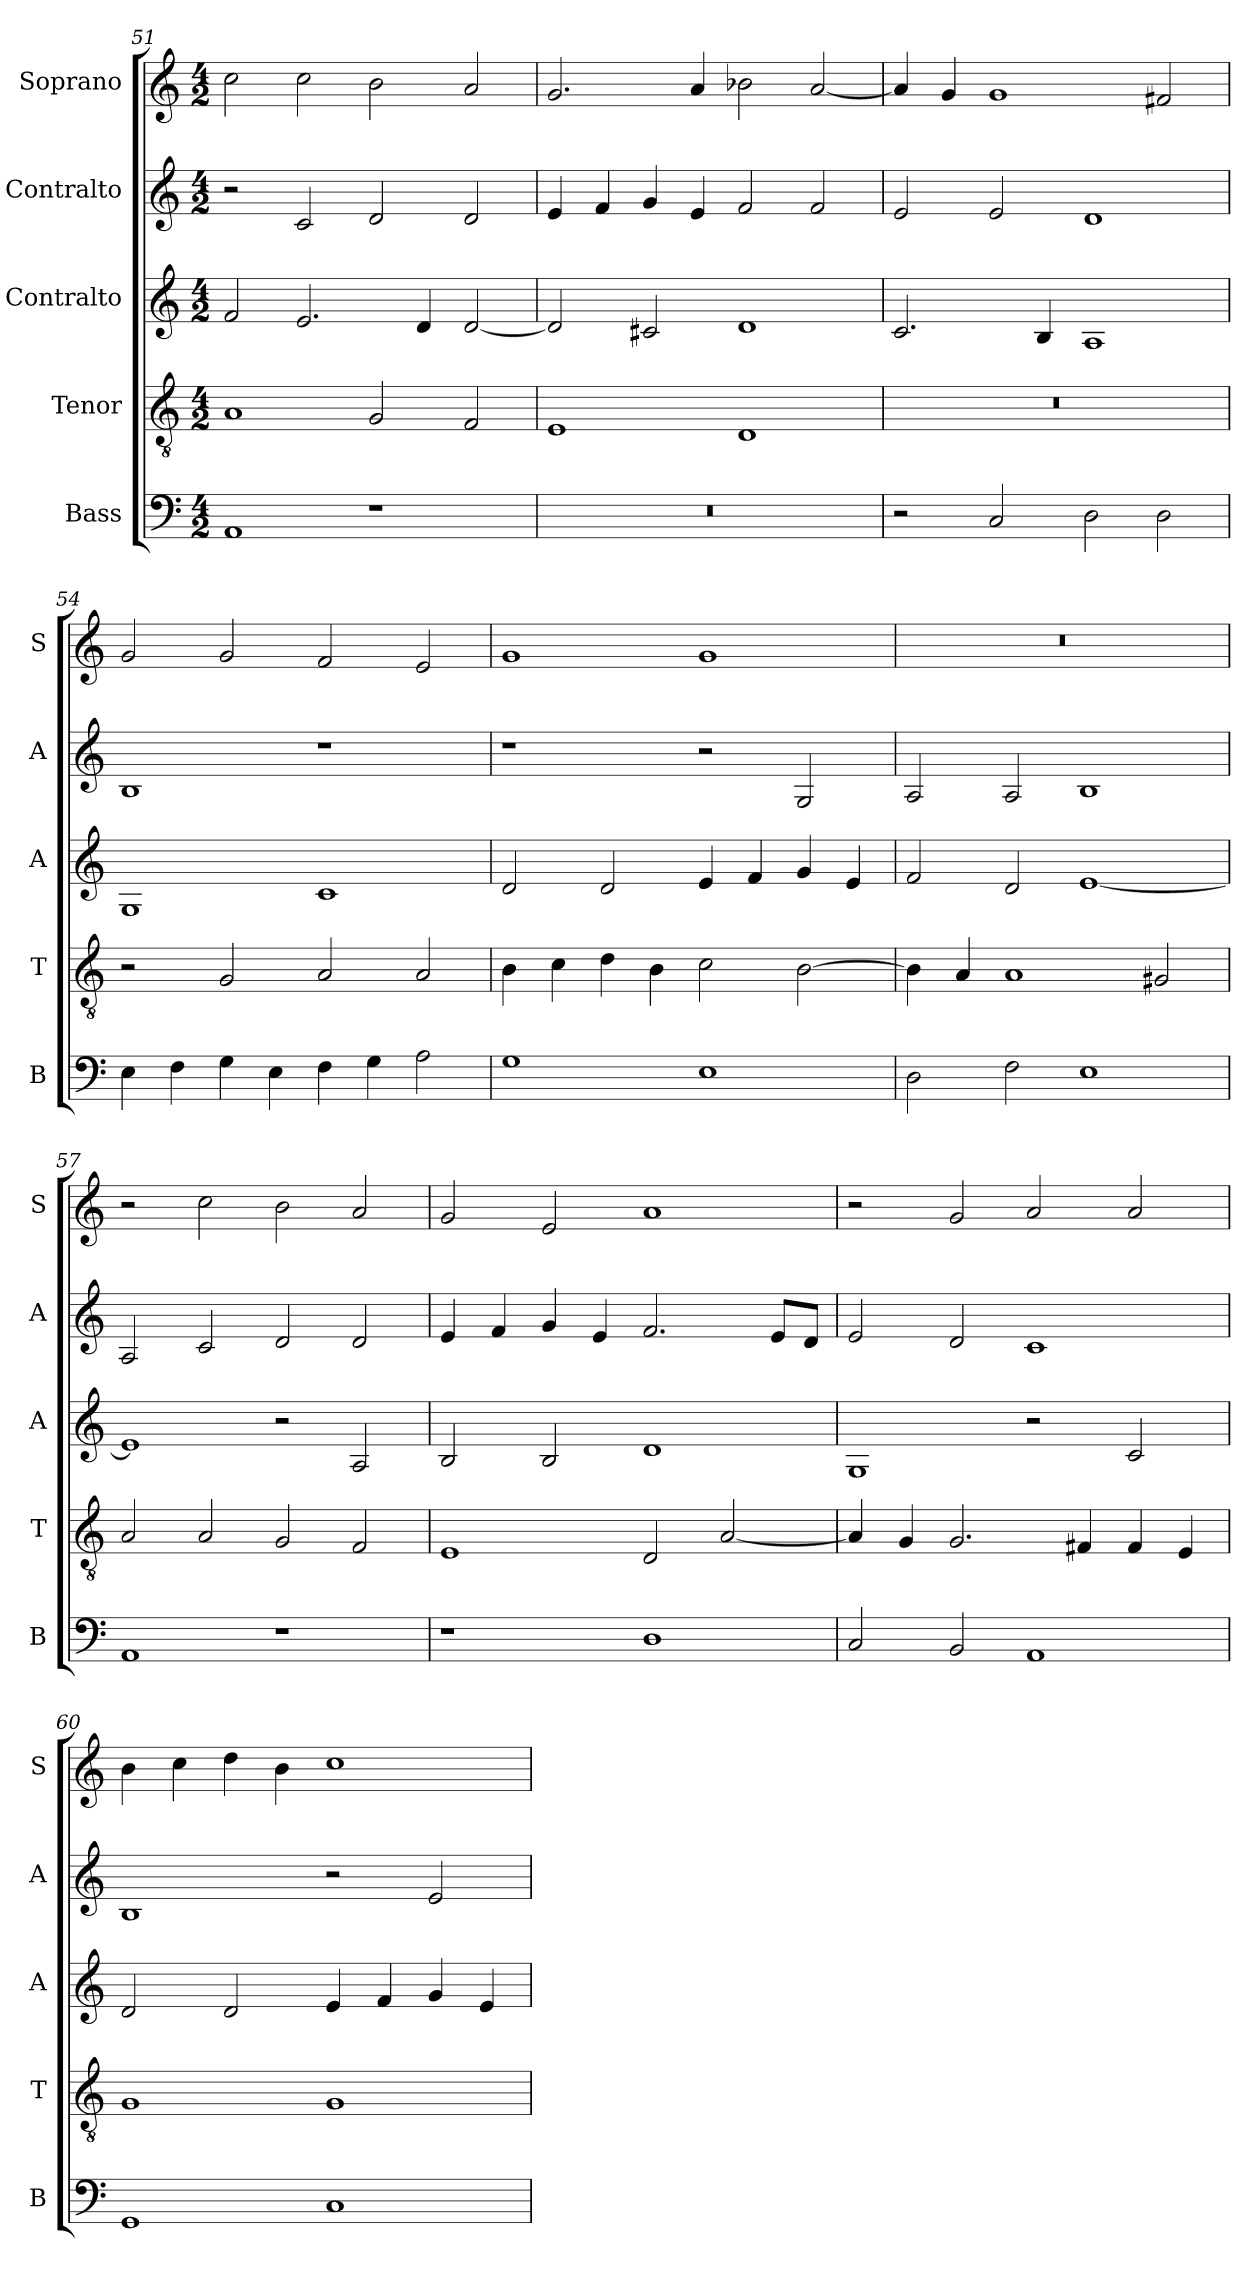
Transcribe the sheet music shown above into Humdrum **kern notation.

**kern	**kern	**kern	**kern	**kern
*part5	*part4	*part3	*part2	*part1
*staff5	*staff4	*staff3	*staff2	*staff1
*I"Bass	*I"Tenor	*I"Contralto	*I"Contralto	*I"Soprano
*I'B	*I'T	*I'A	*I'A	*I'S
*clefF4	*clefGv2	*clefG2	*clefG2	*clefG2
*k[]	*k[]	*k[]	*k[]	*k[]
*E:phr	*E:phr	*E:phr	*E:phr	*E:phr
*M4/2	*M4/2	*M4/2	*M4/2	*M4/2
=51	=51	=51	=51	=51
1AA	1A	2f	2r	2cc
.	.	2.e	2c	2cc
1r	2G	.	2d	2b
.	.	4d	.	.
.	2F	[2d	2d	2a
=52	=52	=52	=52	=52
0r	1E	2d]	4e	2.g
.	.	.	4f	.
.	.	2c#X	4g	.
.	.	.	4e	4a
.	1D	1d	2f	2b-X
.	.	.	2f	[2a
=53	=53	=53	=53	=53
2r	0r	2.c	2e	4a]
.	.	.	.	4g
2C	.	.	2e	1g
.	.	4B	.	.
2D	.	1A	1d	.
2D	.	.	.	2f#X
=54	=54	=54	=54	=54
4E	2r	1G	1B	2g
4F	.	.	.	.
4G	2G	.	.	2g
4E	.	.	.	.
4F	2A	1c	1r	2f
4G	.	.	.	.
2A	2A	.	.	2e
=55	=55	=55	=55	=55
1G	4B	2d	1r	1g
.	4c	.	.	.
.	4d	2d	.	.
.	4B	.	.	.
1E	2c	4e	2r	1g
.	.	4f	.	.
.	[2B	4g	2G	.
.	.	4e	.	.
=56	=56	=56	=56	=56
2D	4B]	2f	2A	0r
.	4A	.	.	.
2F	1A	2d	2A	.
1E	.	[1e	1B	.
.	2G#X	.	.	.
=57	=57	=57	=57	=57
1AA	2A	1e]	2A	2r
.	2A	.	2c	2cc
1r	2G	2r	2d	2b
.	2F	2A	2d	2a
=58	=58	=58	=58	=58
1r	1E	2B	4e	2g
.	.	.	4f	.
.	.	2B	4g	2e
.	.	.	4e	.
1D	2D	1d	2.f	1a
.	[2A	.	.	.
.	.	.	8e/L	.
.	.	.	8d/J	.
=59	=59	=59	=59	=59
2C	4A]	1G	2e	2r
.	4G	.	.	.
2BB	2.G	.	2d	2g
1AA	.	2r	1c	2a
.	4F#X	.	.	.
.	4F#	2c	.	2a
.	4E	.	.	.
=60	=60	=60	=60	=60
1GG	1G	2d	1B	4b
.	.	.	.	4cc
.	.	2d	.	4dd
.	.	.	.	4b
1C	1G	4e	2r	1cc
.	.	4f	.	.
.	.	4g	2e	.
.	.	4e	.	.
=	=	=	=	=
*-	*-	*-	*-	*-
